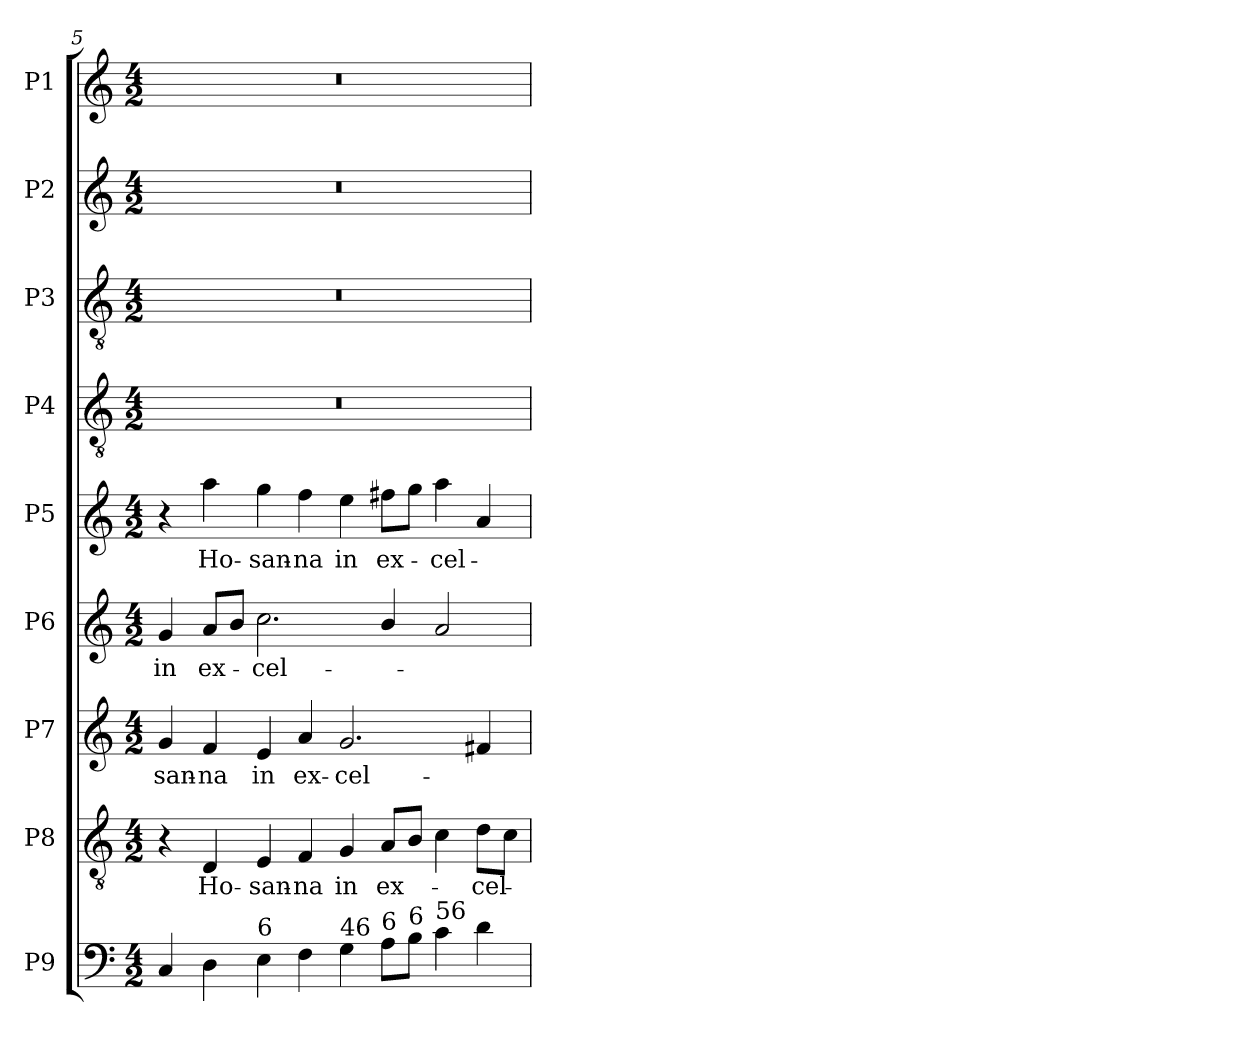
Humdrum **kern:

**kern	**kern	**text	**kern	**text	**kern	**text	**kern	**text	**kern	**kern	**kern	**kern
*part9	*part8	*part8	*part7	*part7	*part6	*part6	*part5	*part5	*part4	*part3	*part2	*part1
*staff9	*staff8	*staff8	*staff7	*staff7	*staff6	*staff6	*staff5	*staff5	*staff4	*staff3	*staff2	*staff1
*I"P9	*I"P8	*	*I"P7	*	*I"P6	*	*I"P5	*	*I"P4	*I"P3	*I"P2	*I"P1
!!LO:PB:g=z
*clefF4	*clefGv2	*	*clefG2	*	*clefG2	*	*clefG2	*	*clefGv2	*clefGv2	*clefG2	*clefG2
*	*ITrd7c12	*	*	*	*	*	*	*	*ITrd7c12	*ITrd7c12	*	*
*k[]	*k[]	*	*k[]	*	*k[]	*	*k[]	*	*k[]	*k[]	*k[]	*k[]
*C:	*C:	*	*C:	*	*C:	*	*C:	*	*C:	*C:	*C:	*C:
*M4/2	*M4/2	*	*M4/2	*	*M4/2	*	*M4/2	*	*M4/2	*M4/2	*M4/2	*M4/2
=5	=5	=5	=5	=5	=5	=5	=5	=5	=5	=5	=5	=5
!	!	!	!	!LO:LY:b:color=#000000	!	!	!	!	!	!	!	!
!	!	!	!	!	!	!LO:LY:b:color=#000000	!	!	!LO:N:vis=1	!LO:N:vis=1	!LO:N:vis=1	!LO:N:vis=1
4Ci/	4r	.	4gi/	-san-	4gi/	in	4r	.	0r	0r	0r	0r
!	!	!LO:LY:b:color=#000000	!	!	!	!	!	!	!	!	!	!
!	!	!	!	!LO:LY:b:color=#000000	!	!	!	!	!	!	!	!
!	!	!	!	!	!	!LO:LY:b:color=#000000	!	!	!	!	!	!
!	!	!	!	!	!	!	!	!LO:LY:b:color=#000000	!	!	!	!
4Di\	4DDi/	Ho-	4fi/	-na	8ai/L	ex-	4aai\	Ho-	.	.	.	.
.	.	.	.	.	8bi/J	.	.	.	.	.	.	.
!	!	!LO:LY:b:color=#000000	!	!	!	!	!	!	!	!	!	!
!	!	!	!	!LO:LY:b:color=#000000	!	!	!	!	!	!	!	!
!	!	!	!	!	!	!LO:LY:b:color=#000000	!	!	!	!	!	!
!LO:TX:a:t=6	!	!	!	!	!	!	!	!	!	!	!	!
!	!	!	!	!	!	!	!	!LO:LY:b:color=#000000	!	!	!	!
4Ei\	4EEi/	-san-	4ei/	in	2.cci\	-cel-	4ggi\	-san-	.	.	.	.
!	!	!LO:LY:b:color=#000000	!	!	!	!	!	!	!	!	!	!
!	!	!	!	!LO:LY:b:color=#000000	!	!	!	!	!	!	!	!
!	!	!	!	!	!	!	!	!LO:LY:b:color=#000000	!	!	!	!
4Fi\	4FFi/	-na	4ai/	ex-	.	.	4ffi\	-na	.	.	.	.
!	!	!LO:LY:b:color=#000000	!	!	!	!	!	!	!	!	!	!
!	!	!	!	!LO:LY:b:color=#000000	!	!	!	!	!	!	!	!
!LO:TX:a:t=46	!	!	!	!	!	!	!	!	!	!	!	!
!	!	!	!	!	!	!	!	!LO:LY:b:color=#000000	!	!	!	!
4Gi\	4GGi/	in	2.gi/	-cel-	.	.	4eei\	in	.	.	.	.
!	!	!LO:LY:b:color=#000000	!	!	!	!	!	!	!	!	!	!
!LO:TX:a:t=6	!	!	!	!	!	!	!	!	!	!	!	!
!	!	!	!	!	!	!	!	!LO:LY:b:color=#000000	!	!	!	!
8Ai\L	8AAi/L	ex-	.	.	4bi/	.	8ff#Xi\L	ex-	.	.	.	.
!LO:TX:a:t=6	!	!	!	!	!	!	!	!	!	!	!	!
8Bi\J	8BBi/J	.	.	.	.	.	8ggi\J	.	.	.	.	.
!LO:TX:a:t=56	!	!	!	!	!	!	!	!	!	!	!	!
!	!	!	!	!	!	!	!	!LO:LY:b:color=#000000	!	!	!	!
4ci\	4Ci\	.	.	.	2ai/	.	4aai\	-cel-	.	.	.	.
!	!	!LO:LY:b:color=#000000	!	!	!	!	!	!	!	!	!	!
4di\	8Di\L	-cel-	4f#Xi/	.	.	.	4ai/	.	.	.	.	.
.	8Ci\J	.	.	.	.	.	.	.	.	.	.	.
=	=	=	=	=	=	=	=	=	=	=	=	=
*-	*-	*-	*-	*-	*-	*-	*-	*-	*-	*-	*-	*-
